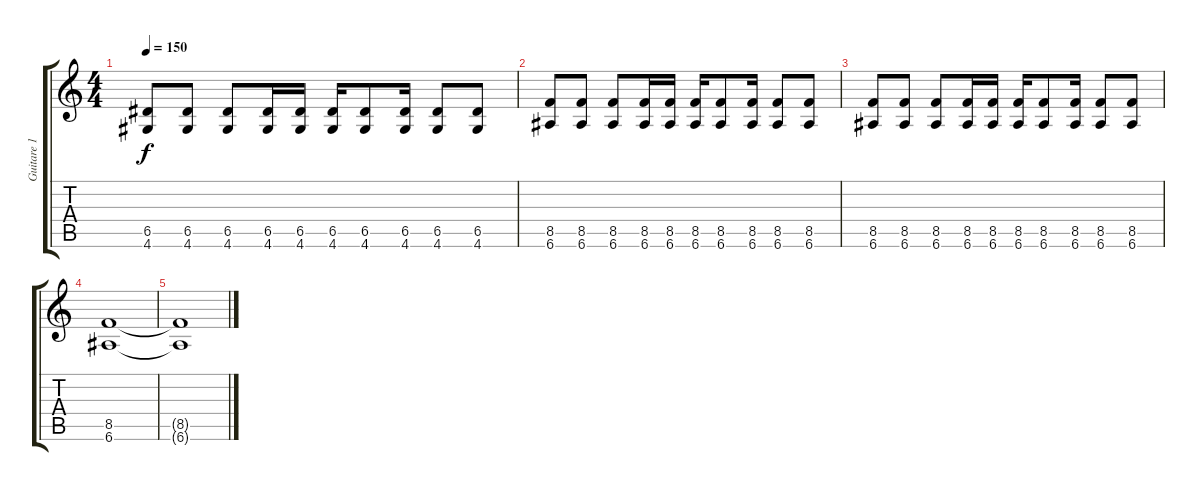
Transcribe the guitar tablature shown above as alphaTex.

\track ("Guitare 1" "Guitare 1") {instrument distortionguitar}
\staff {score tabs}
\tuning (E4 B3 G3 D3 A2 E2) {hide}
\ts (4 4)
\tempo 150
\clef g2
\ks c
(6.5 4.6).8{dy f} (6.5 4.6).8 (6.5 4.6).8 (6.5 4.6).16 (6.5 4.6).16 (6.5 4.6).16 (6.5 4.6).8 (6.5 4.6).16 (6.5 4.6).8 (6.5 4.6).8 |
(8.5 6.6).8 (8.5 6.6).8 (8.5 6.6).8 (8.5 6.6).16 (8.5 6.6).16 (8.5 6.6).16 (8.5 6.6).8 (8.5 6.6).16 (8.5 6.6).8 (8.5 6.6).8 |
(8.5 6.6).8 (8.5 6.6).8 (8.5 6.6).8 (8.5 6.6).16 (8.5 6.6).16 (8.5 6.6).16 (8.5 6.6).8 (8.5 6.6).16 (8.5 6.6).8 (8.5 6.6).8 |
(8.5 6.6).1{volume 7} |
(8.5{t} 6.6{t}).1
